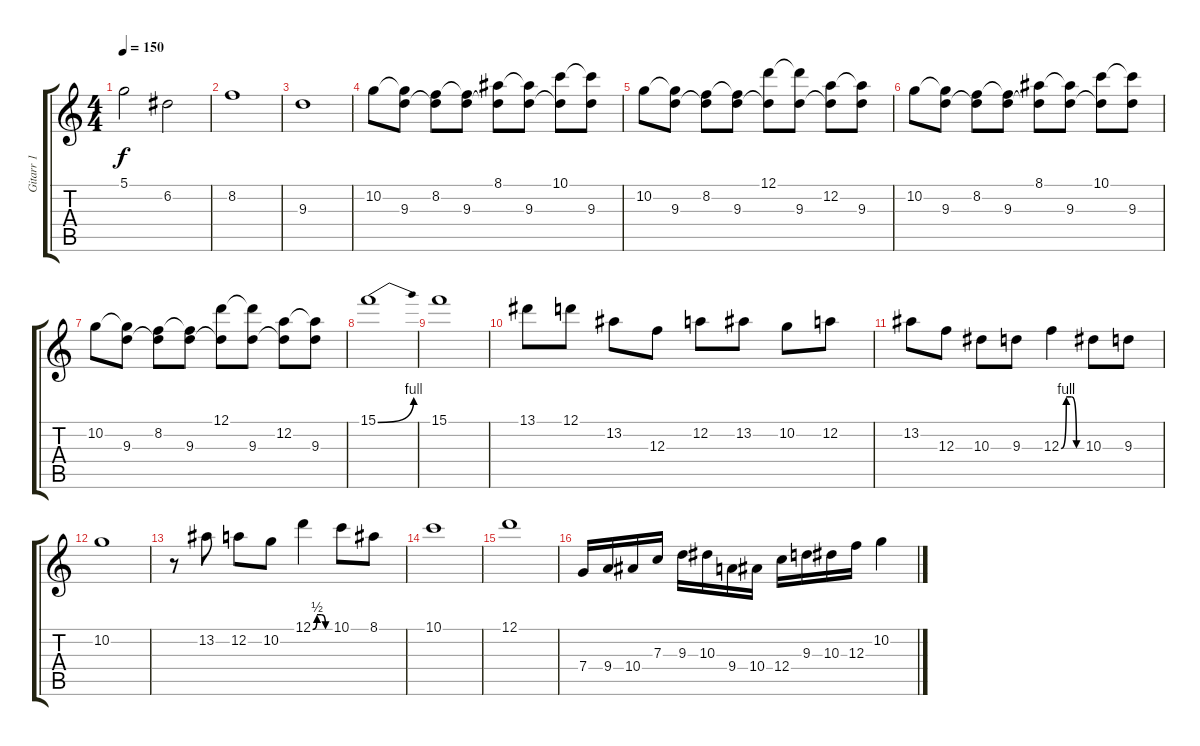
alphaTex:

\track ("Gitarr 1" "Gitarr 1") {instrument distortionguitar}
\staff {score tabs}
\tuning (D4 A3 F3 C3 G2 C2) {hide}
\ts (4 4)
\tempo 150
\clef g2
\ks c
5.1.2{dy f} 6.2.2 |
8.2.1 |
9.3.1 |
10.2.8 (10.2{t} 9.3).8 (8.2 9.3{t}).8 (8.2{t} 9.3).8 (8.1 9.3{t}).8 (8.1{t} 9.3).8 (10.1 9.3{t}).8 (10.1{t} 9.3).8 |
10.2.8 (10.2{t} 9.3).8 (8.2 9.3{t}).8 (8.2{t} 9.3).8 (12.1 9.3{t}).8 (12.1{t} 9.3).8 (12.2 9.3{t}).8 (12.2{t} 9.3).8 |
10.2.8 (10.2{t} 9.3).8 (8.2 9.3{t}).8 (8.2{t} 9.3).8 (8.1 9.3{t}).8 (8.1{t} 9.3).8 (10.1 9.3{t}).8 (10.1{t} 9.3).8 |
10.2.8 (10.2{t} 9.3).8 (8.2 9.3{t}).8 (8.2{t} 9.3).8 (12.1 9.3{t}).8 (12.1{t} 9.3).8 (12.2 9.3{t}).8 (12.2{t} 9.3).8 |
15.1{be (bend 0 0 60 4)}.1 |
15.1.1 |
13.1.8 12.1.8 13.2.8 12.3.8 12.2.8 13.2.8 10.2.8 12.2.8 |
13.2.8 12.3.8 10.3.8 9.3.8 12.3{be (custom 0 0 15 4 30 4 45 0 60 0)}.4 10.3.8 9.3.8 |
10.2.1 |
r.8 13.2.8 12.2.8 10.2.8 12.1{be (custom 0 0 15 2 30 2 45 0 60 0)}.4 10.1.8 8.1.8 |
10.1.1 |
12.1.1 |
7.4.16 9.4.16 10.4.16 7.3.16 9.3.16 10.3.16 9.4.16 10.4.16 12.4.16 9.3.16 10.3.16 12.3.16 10.2.4
